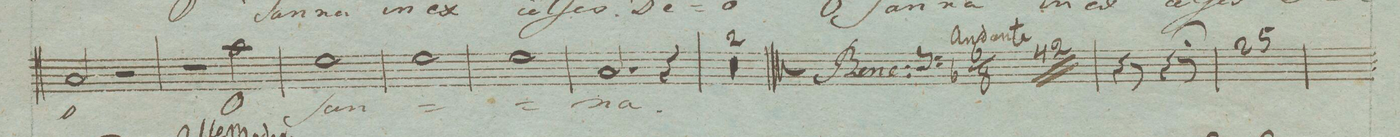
**kern	**text	**dynam
*I"Basso Tutti i Solo	*	*
*clefF4	*	*
*k[]	*	*
*met(c)	*	*
*M4/4	*	*
2C/	-o	.
2r	.	.
=59	=59	=59
2r	.	.
2c\	O	.
=60	=60	=60
1G	ſan-	.
=61	=61	=61
1G	.	.
=62	=62	=62
1G	.	.
=63	=63	=63
2.C/	na.	.
4r	.	.
=64	=64	=64
0r	.	.
=65	=65	=65
==	==	==
*-	*-	*-
